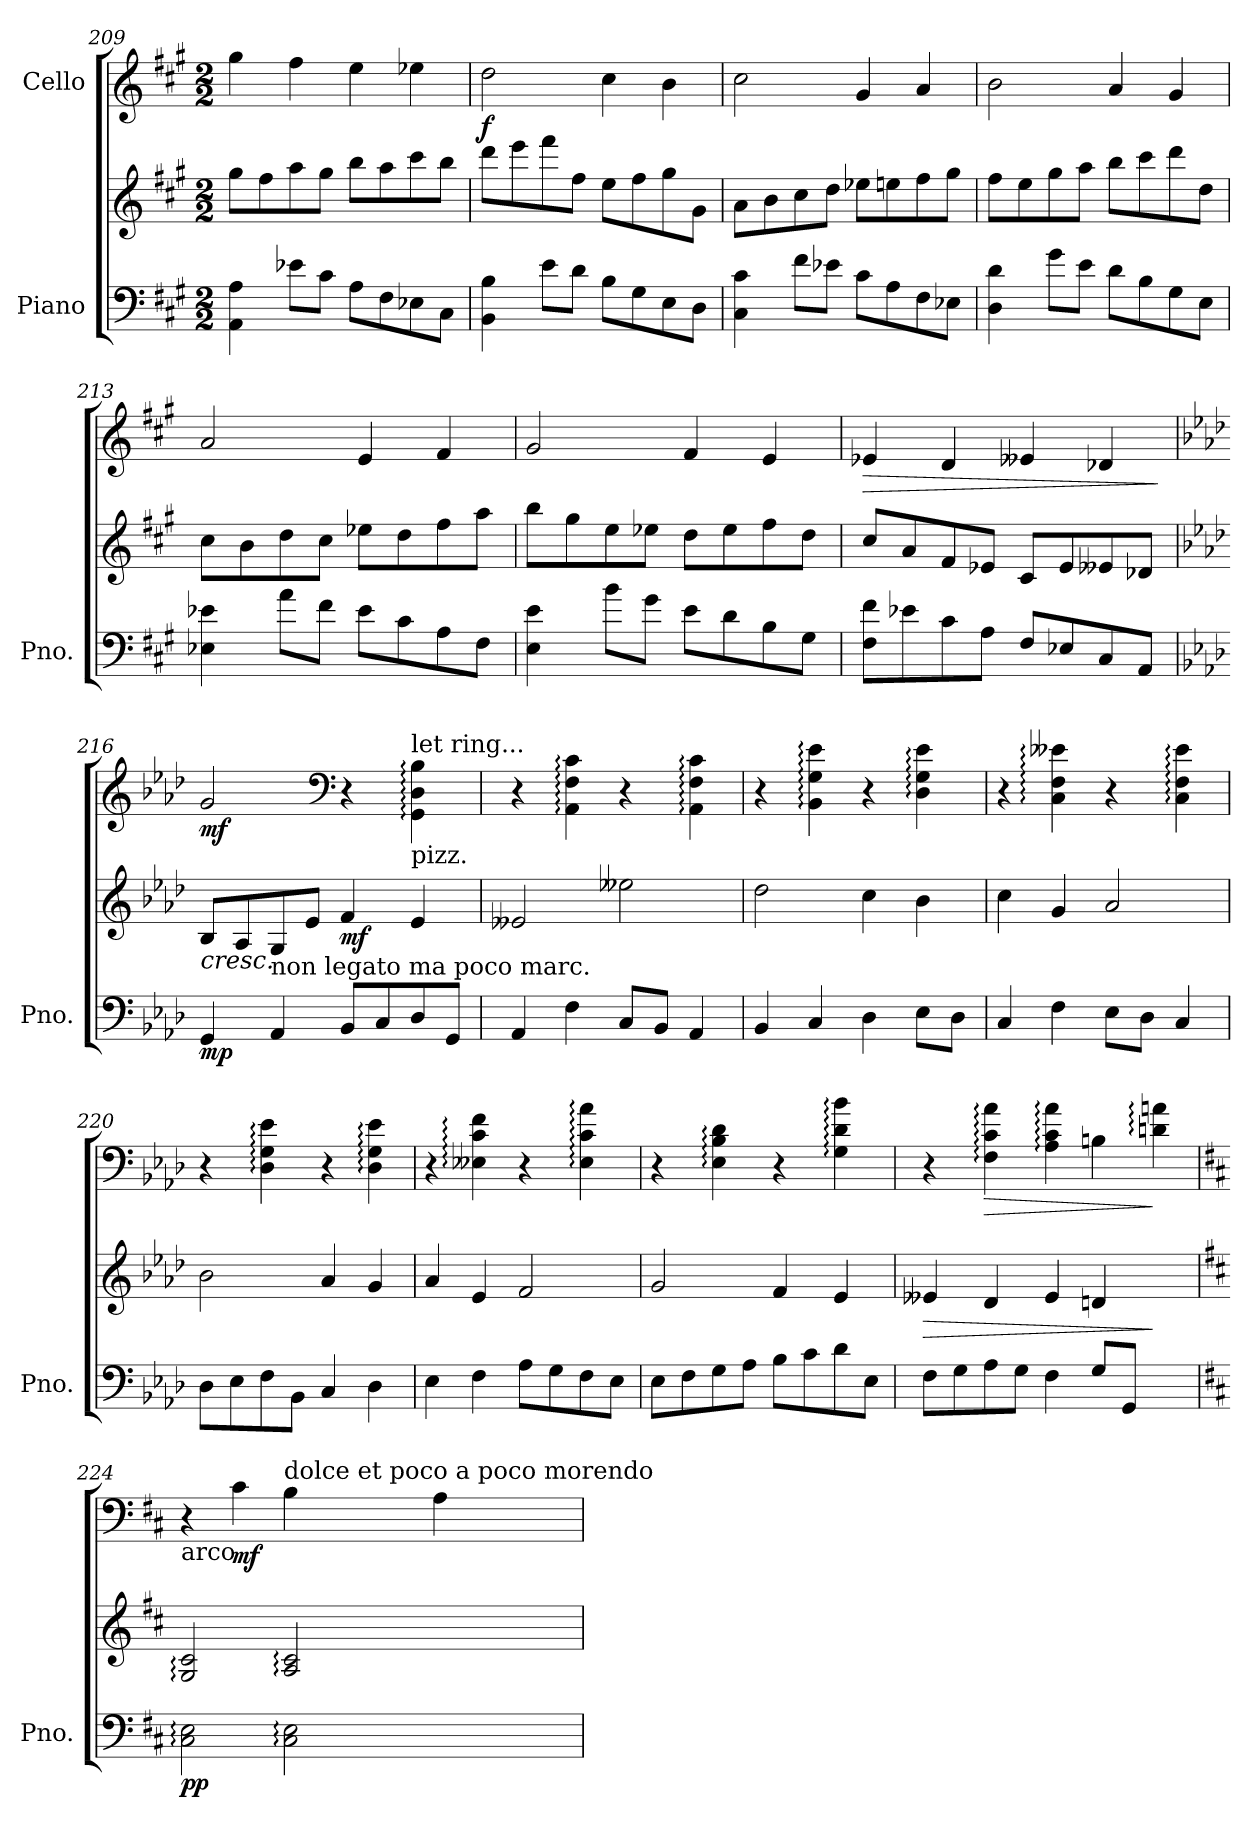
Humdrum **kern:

**kern	**kern	**dynam	**kern	**dynam
*part2	*part2	*part2	*part1	*part1
*staff3	*staff2	*staff2/3	*staff1	*staff1
*I"Piano	*	*	*I"Cello	*
*I'Pno.	*	*	*	*
*clefF4	*clefG2	*	*clefG2	*
*k[f#c#g#]	*k[f#c#g#]	*	*k[f#c#g#]	*
*M2/2	*M2/2	*	*M2/2	*
=209	=209	=209	=209	=209
4AA 4A	8gg#L	.	4gg#	.
.	8ff#	.	.	.
8e-XL	8aa	.	4ff#	.
8c#J	8gg#J	.	.	.
8AL	8bbL	.	4ee	.
8F#	8aa	.	.	.
8E-X	8ccc#	.	4ee-X	.
8C#J	8bbJ	.	.	.
=210	=210	=210	=210	=210
!	!	!	!	!LO:DY:b
4BB 4B	8dddL	.	2dd	f
.	8eee	.	.	.
8eL	8fff#	.	.	.
8dJ	8ff#J	.	.	.
8BL	8eeL	.	4cc#	.
8G#	8ff#	.	.	.
8E	8gg#	.	4b	.
8DJ	8g#J	.	.	.
=211	=211	=211	=211	=211
4C# 4c#	8aL	.	2cc#	.
.	8b	.	.	.
8f#L	8cc#	.	.	.
8e-XJ	8ddJ	.	.	.
8c#L	8ee-XL	.	4g#	.
8A	8een	.	.	.
8F#	8ff#	.	4a	.
8E-XJ	8gg#J	.	.	.
=212	=212	=212	=212	=212
4D 4d	8ff#L	.	2b	.
.	8ee	.	.	.
8g#L	8gg#	.	.	.
8eJ	8aaJ	.	.	.
8dL	8bbL	.	4a	.
8B	8ccc#	.	.	.
8G#	8ddd	.	4g#	.
8EJ	8ddJ	.	.	.
=213	=213	=213	=213	=213
4E-X 4e-X	8cc#L	.	2a	.
.	8b	.	.	.
8aL	8dd	.	.	.
8f#J	8cc#J	.	.	.
8e-L	8ee-XL	.	4e	.
8c#	8dd	.	.	.
8A	8ff#	.	4f#	.
8F#J	8aaJ	.	.	.
=214	=214	=214	=214	=214
4E 4e	8bbL	.	2g#	.
.	8gg#	.	.	.
8bL	8ee	.	.	.
8g#J	8ee-XJ	.	.	.
8eL	8ddL	.	4f#	.
8d	8ee-	.	.	.
8B	8ff#	.	4e	.
8G#J	8ddJ	.	.	.
=215	=215	=215	=215	=215
!	!	!	!	!LO:HP:b
8F# 8f#L	8cc#L	.	4e-X	>
8e-X	8a	.	.	.
8c#	8f#	.	4d	.
8AJ	8e-XJ	.	.	.
8F#L	8c#L	.	4e--X	.
8E-X	8e-	.	.	.
8C#	8e--X	.	4d-X	.
8AAJ	8d-XJ	.	.	.
.	.	.	.	]
=216	=216	=216	=216	=216
*k[b-e-a-d-]	*k[b-e-a-d-]	*	*k[b-e-a-d-]	*
!	!	!LO:HP:b	!	!
!	!	!LO:DY:n=1:b=2	!	!LO:DY:b
4GG	8B-L	< mp	2g	mf
.	8A-	.	.	.
!LO:TX:a:t=non legato ma poco marc.	!	!	!	!
4AA-	8G	.	.	.
.	8e-J	.	.	.
*	*	*	*clefF4	*
!	!	!LO:DY:n=2:b	!	!
8BB-L	4f	mf	4r	.
8C	.	.	.	.
!	!	!	!LO:TX:b:t=pizz.	!
!	!	!	!LO:TX:a:t=let ring...	!
8D-	4e-	.	4GG: 4D-: 4B-:	.
8GGJ	.	.	.	.
.	.	[	.	.
=217	=217	=217	=217	=217
4AA-	2e--X	.	4r	.
4F	.	.	4AA-: 4F: 4c:	.
8CL	2ee--X	.	4r	.
8BB-J	.	.	.	.
4AA-	.	.	4AA-: 4F: 4c:	.
=218	=218	=218	=218	=218
4BB-	2dd-	.	4r	.
4C	.	.	4BB-: 4G: 4e-:	.
4D-	4cc	.	4r	.
8E-L	4b-	.	4D-: 4G: 4e-:	.
8D-J	.	.	.	.
=219	=219	=219	=219	=219
4C	4cc	.	4r	.
4F	4g	.	4C: 4F: 4e--X:	.
8E-L	2a-	.	4r	.
8D-J	.	.	.	.
4C	.	.	4C: 4F: 4e--:	.
=220	=220	=220	=220	=220
8D-L	2b-	.	4r	.
8E-	.	.	.	.
8F	.	.	4D-: 4G: 4e-:	.
8BB-J	.	.	.	.
4C	4a-	.	4r	.
4D-	4g	.	4D-: 4G: 4e-:	.
=221	=221	=221	=221	=221
4E-	4a-	.	4r	.
4F	4e-	.	4E--X: 4c: 4f:	.
8A-L	2f	.	4r	.
8G	.	.	.	.
8F	.	.	4E--: 4c: 4a-:	.
8E-J	.	.	.	.
=222	=222	=222	=222	=222
8E-L	2g	.	4r	.
8F	.	.	.	.
8G	.	.	4E-: 4B-: 4d-:	.
8A-J	.	.	.	.
8B-L	4f	.	4r	.
8c	.	.	.	.
8d-	4e-	.	4G: 4d-: 4b-:	.
8E-J	.	.	.	.
=223	=223	=223	=223	=223
!	!	!LO:HP:b	!	!
8FL	4e--X	>	4r	.
8G	.	.	.	.
!	!	!	!	!LO:HP:b
8A-	4d-	.	4F: 4c: 4a-:	>
8GJ	.	.	.	.
4F	4e--	.	4A-: 4c: 4a-:	.
8GL	4dn	.	4Bn:	.
8GGJ	.	.	.	.
4ryy	4ryy	]	4dn: 4an:	]
=224	=224	=224	=224	=224
*k[f#c#]	*k[f#c#]	*	*k[f#c#]	*
!	!	!	!LO:TX:b:t=arco	!
!	!	!LO:DY:b=2	!	!
!	!	!LO:DY:n=1:b	!	!
2C#: 2E:	2G: 2c#:	p p	4r	.
!	!	!	!	!LO:DY:b
.	.	.	4c#	mf
!	!	!	!LO:TX:a:t=dolce et poco a poco morendo	!
2C#: 2E:	2A: 2c#:	.	4B	.
.	.	.	4A	.
=	=	=	=	=
*-	*-	*-	*-	*-
